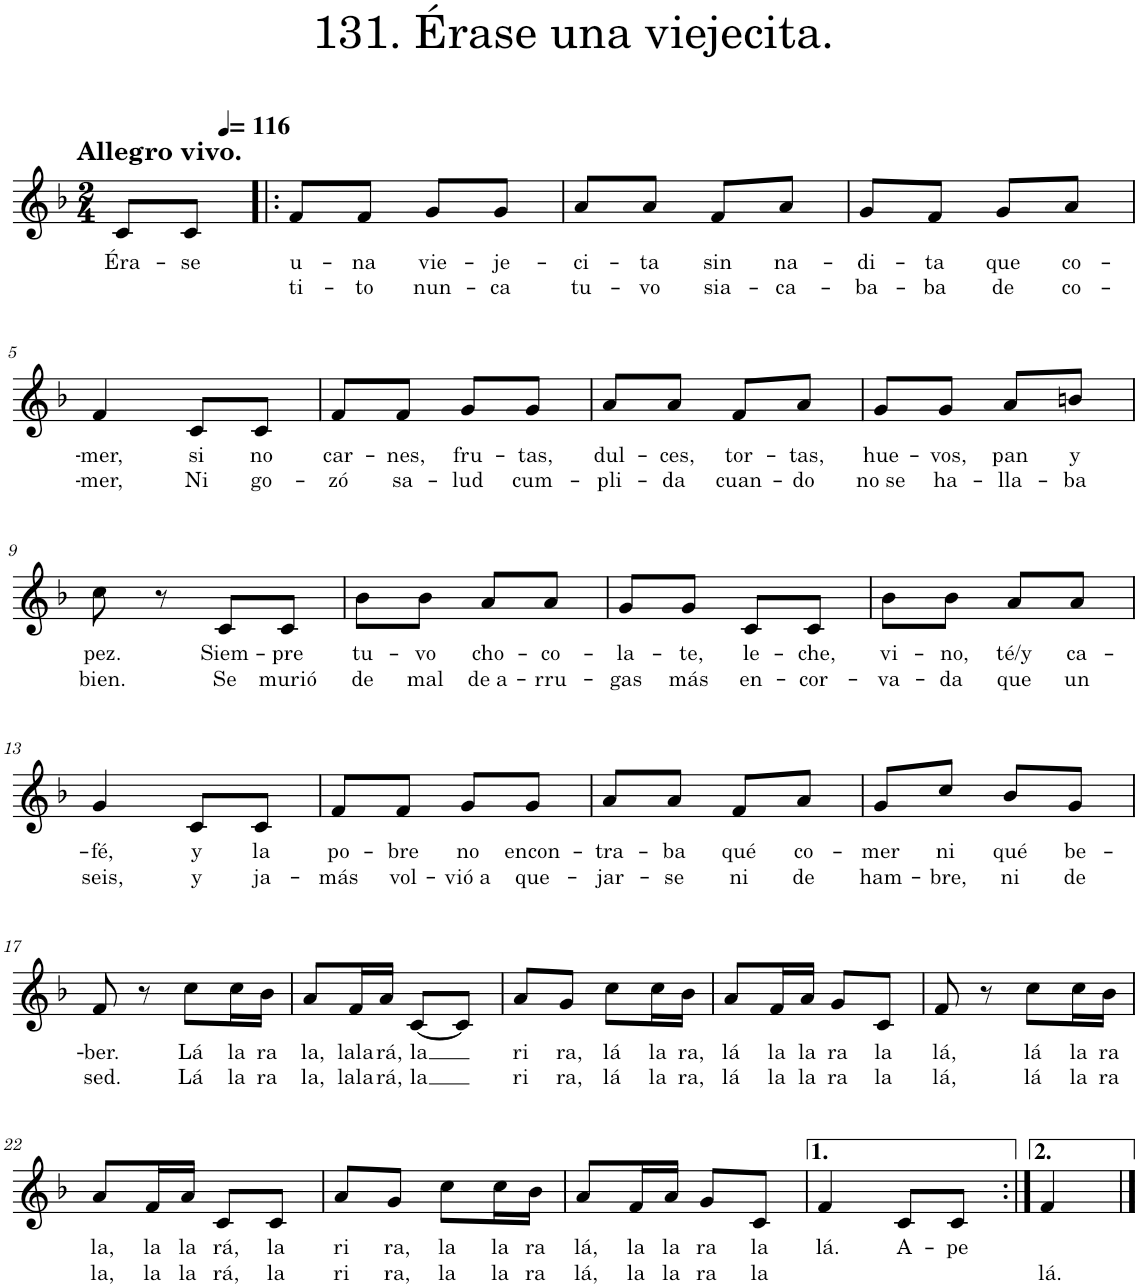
**kern	**text	**text
*part1	*part1	*part1
*staff1	*staff1	*staff1
*I"Piano	*	*
*I'Pno.	*	*
*clefG2	*	*
*k[b-]	*	*
*M2/4	*	*
*MM116	*	*
=1	=1	=1
!LO:TX:a:B:t=Allegro vivo.	!	!
!	!LO:LY:b	!
8c/L	Éra-	.
!	!LO:LY:b	!
8c/J	-se	.
=2!|:	=2!|:	=2!|:
!	!LO:LY:b	!LO:LY:b
8f/L	u-	ti-
!	!LO:LY:b	!LO:LY:b
8f/J	-na	-to
!	!LO:LY:b	!LO:LY:b
8g/L	vie-	nun-
!	!LO:LY:b	!LO:LY:b
8g/J	-je-	-ca
=3	=3	=3
!	!LO:LY:b	!LO:LY:b
8a/L	-ci-	tu-
!	!LO:LY:b	!LO:LY:b
8a/J	-ta	-vo
!	!LO:LY:b	!LO:LY:b
8f/L	sin	sia-
!	!LO:LY:b	!LO:LY:b
8a/J	na-	-ca-
=4	=4	=4
!	!LO:LY:b	!LO:LY:b
8g/L	-di-	-ba-
!	!LO:LY:b	!LO:LY:b
8f/J	-ta	-ba
!	!LO:LY:b	!LO:LY:b
8g/L	que	de
!	!LO:LY:b	!LO:LY:b
8a/J	co-	co-
!!LO:LB:g=z
=5	=5	=5
!	!LO:LY:b	!LO:LY:b
4f/	-mer,	-mer,
!	!LO:LY:b	!LO:LY:b
8c/L	si	Ni
!	!LO:LY:b	!LO:LY:b
8c/J	no	go-
=6	=6	=6
!	!LO:LY:b	!LO:LY:b
8f/L	car-	-zó
!	!LO:LY:b	!LO:LY:b
8f/J	-nes,	sa-
!	!LO:LY:b	!LO:LY:b
8g/L	fru-	-lud
!	!LO:LY:b	!LO:LY:b
8g/J	-tas,	cum-
=7	=7	=7
!	!LO:LY:b	!LO:LY:b
8a/L	dul-	-pli-
!	!LO:LY:b	!LO:LY:b
8a/J	-ces,	-da
!	!LO:LY:b	!LO:LY:b
8f/L	tor-	cuan-
!	!LO:LY:b	!LO:LY:b
8a/J	-tas,	-do
=8	=8	=8
!	!LO:LY:b	!LO:LY:b
8g/L	hue-	no se
!	!LO:LY:b	!LO:LY:b
8g/J	-vos,	ha-
!	!LO:LY:b	!LO:LY:b
8a/L	pan	-lla-
!	!LO:LY:b	!LO:LY:b
8bn/J	y	-ba
!!LO:LB:g=z
=9	=9	=9
!	!LO:LY:b	!LO:LY:b
8cc\	pez.	bien.
8r	.	.
!	!LO:LY:b	!LO:LY:b
8c/L	Siem-	Se
!	!LO:LY:b	!LO:LY:b
8c/J	-pre	murió
=10	=10	=10
!	!LO:LY:b	!LO:LY:b
8b-\L	tu-	de
!	!LO:LY:b	!LO:LY:b
8b-\J	-vo	mal
!	!LO:LY:b	!LO:LY:b
8a/L	cho-	de a-
!	!LO:LY:b	!LO:LY:b
8a/J	-co-	-rru-
=11	=11	=11
!	!LO:LY:b	!LO:LY:b
8g/L	-la-	-gas
!	!LO:LY:b	!LO:LY:b
8g/J	-te,	más
!	!LO:LY:b	!LO:LY:b
8c/L	le-	en-
!	!LO:LY:b	!LO:LY:b
8c/J	-che,	-cor-
=12	=12	=12
!	!LO:LY:b	!LO:LY:b
8b-\L	vi-	-va-
!	!LO:LY:b	!LO:LY:b
8b-\J	-no,	-da
!	!LO:LY:b	!LO:LY:b
8a/L	té/y	que
!	!LO:LY:b	!LO:LY:b
8a/J	ca-	un
!!LO:LB:g=z
=13	=13	=13
!	!LO:LY:b	!LO:LY:b
4g/	-fé,	seis,
!	!LO:LY:b	!LO:LY:b
8c/L	y	y
!	!LO:LY:b	!LO:LY:b
8c/J	la	ja-
=14	=14	=14
!	!LO:LY:b	!LO:LY:b
8f/L	po-	-más
!	!LO:LY:b	!LO:LY:b
8f/J	-bre	vol-
!	!LO:LY:b	!LO:LY:b
8g/L	no	-vió a
!	!LO:LY:b	!LO:LY:b
8g/J	encon-	que-
=15	=15	=15
!	!LO:LY:b	!LO:LY:b
8a/L	-tra-	-jar-
!	!LO:LY:b	!LO:LY:b
8a/J	-ba	-se
!	!LO:LY:b	!LO:LY:b
8f/L	qué	ni
!	!LO:LY:b	!LO:LY:b
8a/J	co-	de
=16	=16	=16
!	!LO:LY:b	!LO:LY:b
8g/L	-mer	ham-
!	!LO:LY:b	!LO:LY:b
8cc/J	ni	-bre,
!	!LO:LY:b	!LO:LY:b
8b-/L	qué	ni
!	!LO:LY:b	!LO:LY:b
8g/J	be-	de
!!LO:LB:g=z
=17	=17	=17
!	!LO:LY:b	!LO:LY:b
8f/	-ber.	sed.
8r	.	.
!	!LO:LY:b	!LO:LY:b
8cc\L	Lá	Lá
!	!LO:LY:b	!LO:LY:b
16cc\L	la	la
!	!LO:LY:b	!LO:LY:b
16b-\JJ	ra	ra
=18	=18	=18
!	!LO:LY:b	!LO:LY:b
8a/L	la,	la,
!	!LO:LY:b	!LO:LY:b
16f/L	lala	lala
!	!LO:LY:b	!LO:LY:b
16a/JJ	rá,	rá,
!	!LO:LY:b	!LO:LY:b
[8c/L	la	la
8c/J]	.	.
=19	=19	=19
!	!LO:LY:b	!LO:LY:b
8a/L	ri	ri
!	!LO:LY:b	!LO:LY:b
8g/J	ra,	ra,
!	!LO:LY:b	!LO:LY:b
8cc\L	lá	lá
!	!LO:LY:b	!LO:LY:b
16cc\L	la	la
!	!LO:LY:b	!LO:LY:b
16b-\JJ	ra,	ra,
=20	=20	=20
!	!LO:LY:b	!LO:LY:b
8a/L	lá	lá
!	!LO:LY:b	!LO:LY:b
16f/L	la	la
!	!LO:LY:b	!LO:LY:b
16a/JJ	la	la
!	!LO:LY:b	!LO:LY:b
8g/L	ra	ra
!	!LO:LY:b	!LO:LY:b
8c/J	la	la
=21	=21	=21
!	!LO:LY:b	!LO:LY:b
8f/	lá,	lá,
8r	.	.
!	!LO:LY:b	!LO:LY:b
8cc\L	lá	lá
!	!LO:LY:b	!LO:LY:b
16cc\L	la	la
!	!LO:LY:b	!LO:LY:b
16b-\JJ	ra	ra
!!LO:LB:g=z
=22	=22	=22
!	!LO:LY:b	!LO:LY:b
8a/L	la,	la,
!	!LO:LY:b	!LO:LY:b
16f/L	la	la
!	!LO:LY:b	!LO:LY:b
16a/JJ	la	la
!	!LO:LY:b	!LO:LY:b
8c/L	rá,	rá,
!	!LO:LY:b	!LO:LY:b
8c/J	la	la
=23	=23	=23
!	!LO:LY:b	!LO:LY:b
8a/L	ri	ri
!	!LO:LY:b	!LO:LY:b
8g/J	ra,	ra,
!	!LO:LY:b	!LO:LY:b
8cc\L	la	la
!	!LO:LY:b	!LO:LY:b
16cc\L	la	la
!	!LO:LY:b	!LO:LY:b
16b-\JJ	ra	ra
=24	=24	=24
!	!LO:LY:b	!LO:LY:b
8a/L	lá,	lá,
!	!LO:LY:b	!LO:LY:b
16f/L	la	la
!	!LO:LY:b	!LO:LY:b
16a/JJ	la	la
!	!LO:LY:b	!LO:LY:b
8g/L	ra	ra
!	!LO:LY:b	!LO:LY:b
8c/J	la	la
=25	=25	=25
!	!LO:LY:b	!
4f/	lá.	.
!	!LO:LY:b	!
8c/L	A-	.
!	!LO:LY:b	!
8c/J	-pe	.
=26:|!	=26:|!	=26:|!
!	!	!LO:LY:b
4f/	.	lá.
==	==	==
*-	*-	*-
